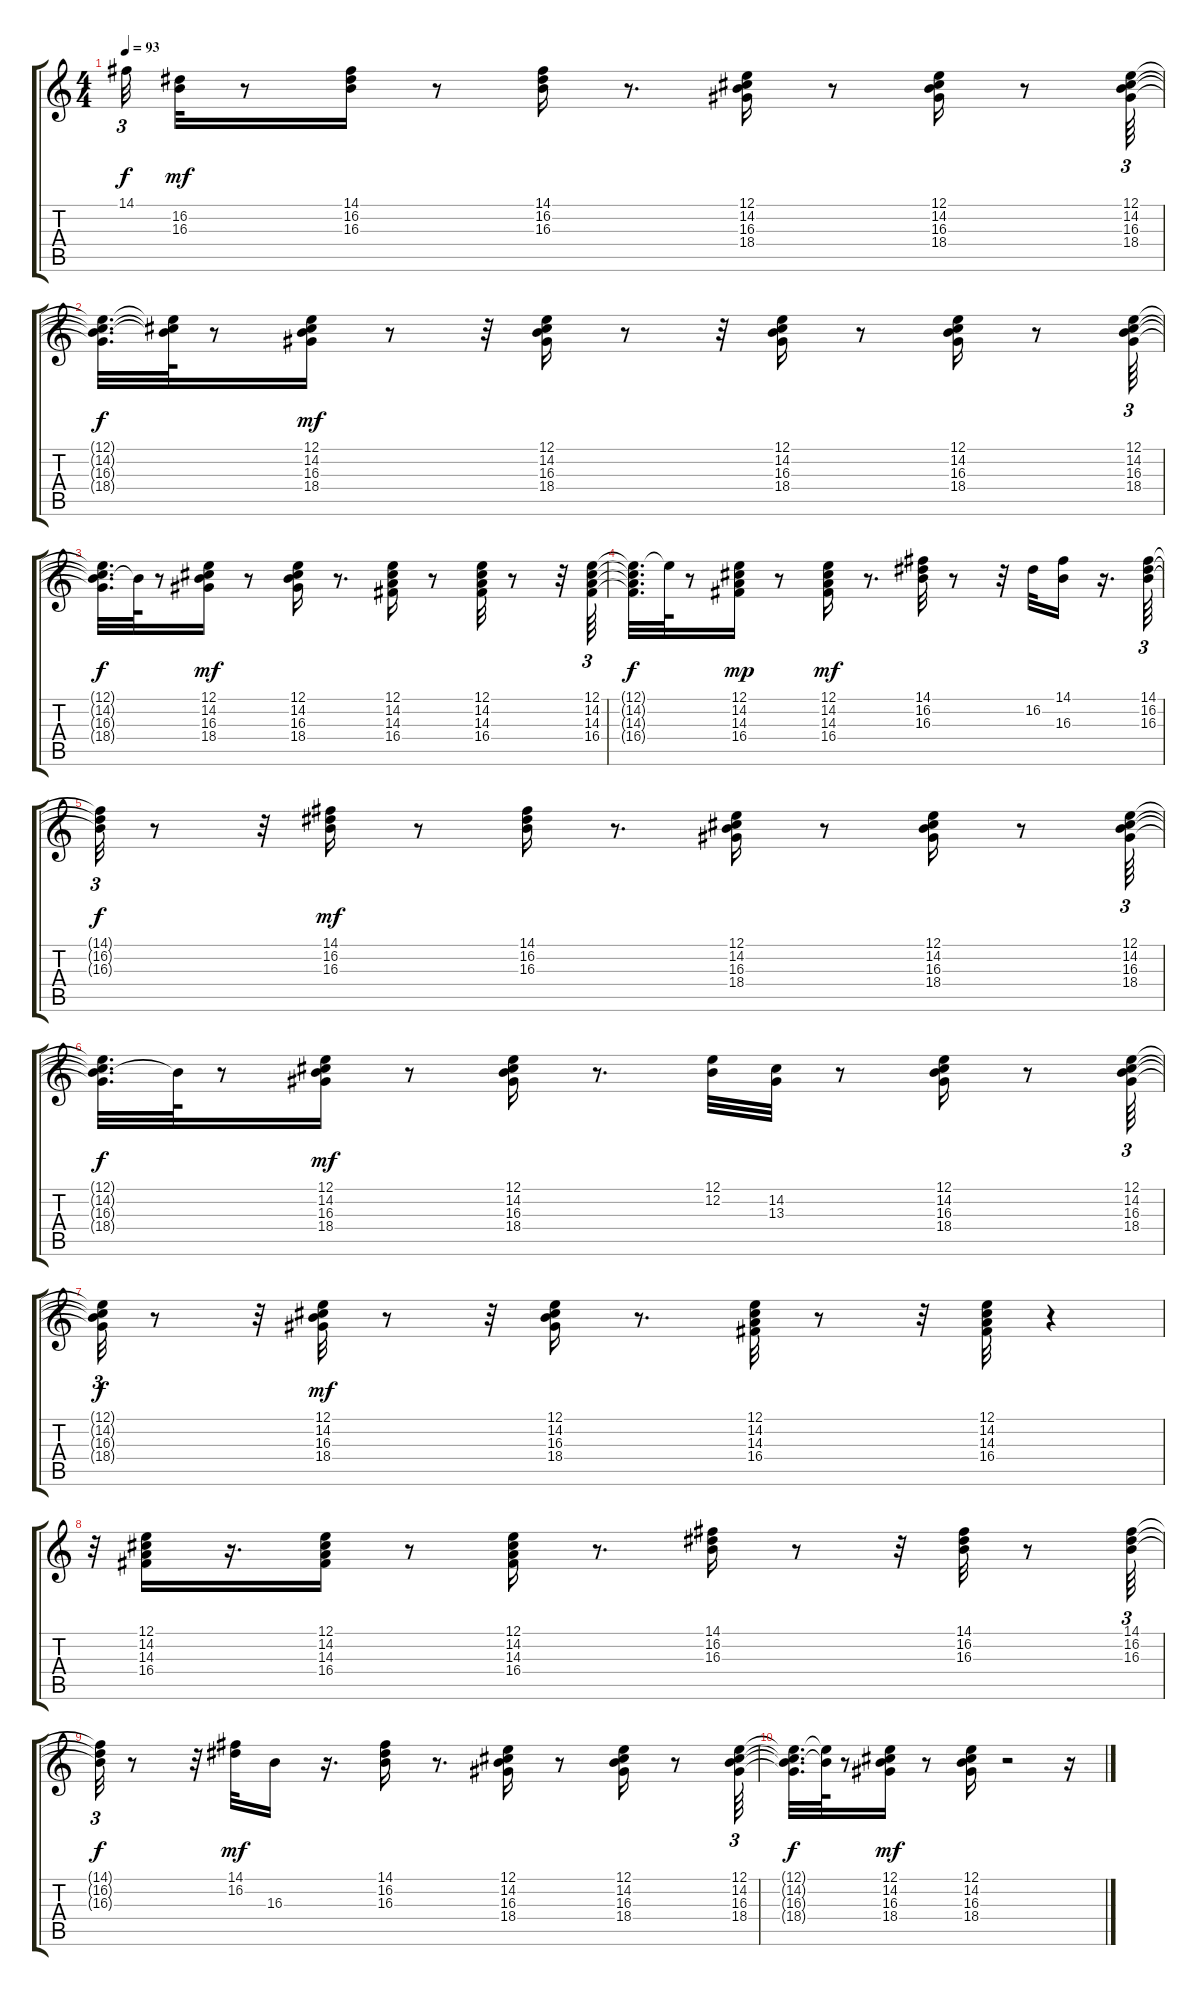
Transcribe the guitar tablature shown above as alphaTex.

\track "" {instrument lead2sawtooth}
\staff {score tabs}
\tuning (E4 B3 G3 D3 A2 E2) {hide}
\ts (4 4)
\tempo 93
\clef g2
\ks c
14.1{t}.32{tu (3 2) dy f} (16.2 16.3).32{dy mf} r.8 (14.1 16.2 16.3).16 r.8 (14.1 16.2 16.3).16 r.8{d} (12.1 14.2 16.3 18.4).16 r.8 (12.1 14.2 16.3 18.4).16 r.8 (12.1 14.2 16.3 18.4).64{tu (3 2)} |
(12.1{t} 14.2{t} 16.3{t} 18.4{t}).32{d dy f} (12.1{t} 14.2{t} 16.3{t}).64 r.8 (12.1 14.2 16.3 18.4).16{dy mf} r.8 r.32 (12.1 14.2 16.3 18.4).16 r.8 r.32 (12.1 14.2 16.3 18.4).16 r.8 (12.1 14.2 16.3 18.4).16 r.8 (12.1 14.2 16.3 18.4).64{tu (3 2)} |
(12.1{t} 14.2{t} 16.3{t} 18.4{t}).32{d dy f} 16.3{t}.64 r.8 (12.1 14.2 16.3 18.4).16{dy mf} r.8 (12.1 14.2 16.3 18.4).16 r.8{d} (12.1 14.2 14.3 16.4).16 r.8 (12.1 14.2 14.3 16.4).32 r.8 r.32 (12.1 14.2 14.3 16.4).64{tu (3 2)} |
(12.1{t} 14.2{t} 14.3{t} 16.4{t}).32{d dy f} 12.1{t}.64 r.8 (12.1 14.2 14.3 16.4).16{dy mp} r.8 (12.1 14.2 14.3 16.4).16{dy mf} r.8{d} (14.1 16.2 16.3).32 r.8 r.32 16.2.32 (14.1 16.3).16 r.16{d} (14.1 16.2 16.3).64{tu (3 2)} |
(14.1{t} 16.2{t} 16.3{t}).32{tu (3 2) dy f} r.8 r.32 (14.1 16.2 16.3).16{dy mf} r.8 (14.1 16.2 16.3).16 r.8{d} (12.1 14.2 16.3 18.4).16 r.8 (12.1 14.2 16.3 18.4).16 r.8 (12.1 14.2 16.3 18.4).64{tu (3 2)} |
(12.1{t} 14.2{t} 16.3{t} 18.4{t}).32{d dy f} 16.3{t}.64 r.8 (12.1 14.2 16.3 18.4).16{dy mf} r.8 (12.1 14.2 16.3 18.4).16 r.8{d} (12.1 12.2).32 (14.2 13.3).32 r.8 (12.1 14.2 16.3 18.4).16 r.8 (12.1 14.2 16.3 18.4).64{tu (3 2)} |
(12.1{t} 14.2{t} 16.3{t} 18.4{t}).32{tu (3 2) dy f} r.8 r.32 (12.1 14.2 16.3 18.4).32{dy mf} r.8 r.32 (12.1 14.2 16.3 18.4).16 r.8{d} (12.1 14.2 14.3 16.4).32 r.8 r.32 (12.1 14.2 14.3 16.4).32 r.4{tu (3 2)} |
r.32{tu (3 2)} (12.1 14.2 14.3 16.4).16 r.16{d} (12.1 14.2 14.3 16.4).16 r.8 (12.1 14.2 14.3 16.4).16 r.8{d} (14.1 16.2 16.3).16 r.8 r.32 (14.1 16.2 16.3).32 r.8 (14.1 16.2 16.3).64{tu (3 2)} |
(14.1{t} 16.2{t} 16.3{t}).32{tu (3 2) dy f} r.8 r.32 (14.1 16.2).32{dy mf} 16.3.16 r.16{d} (14.1 16.2 16.3).16 r.8{d} (12.1 14.2 16.3 18.4).16 r.8 (12.1 14.2 16.3 18.4).16 r.8 (12.1 14.2 16.3 18.4).64{tu (3 2)} |
(12.1{t} 14.2{t} 16.3{t} 18.4{t}).32{d dy f} (12.1{t} 16.3{t}).64 r.8 (12.1 14.2 16.3 18.4).16{dy mf} r.8 (12.1 14.2 16.3 18.4).16 r.2 r.16
